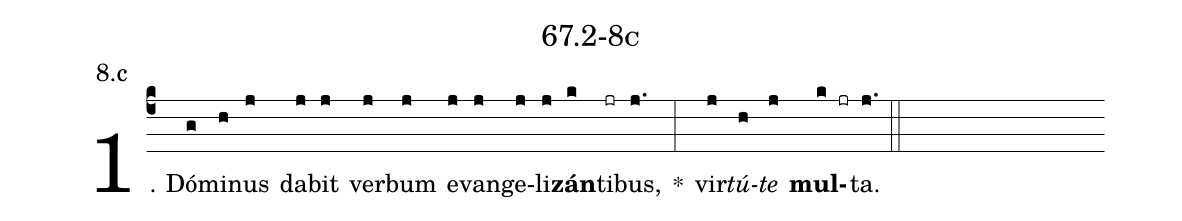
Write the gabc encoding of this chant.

name: 67.2-8c;
annotation: 8.c;
%%
(c4)1. Dó(g)mi(h)nus(j) da(j)bit(j) ver(j)bum(j) e(j)van(j)ge(j)li(j)<b>zán</b>(k)ti(jr)bus,(j.) *(:) vir(j)<i>tú</i>(h)<i>te</i>(j) <b>mul</b>(k jr)ta.(j.) (::)


%E(j) u(j) o(h) u(j) a(k) e.(j.) (::)
